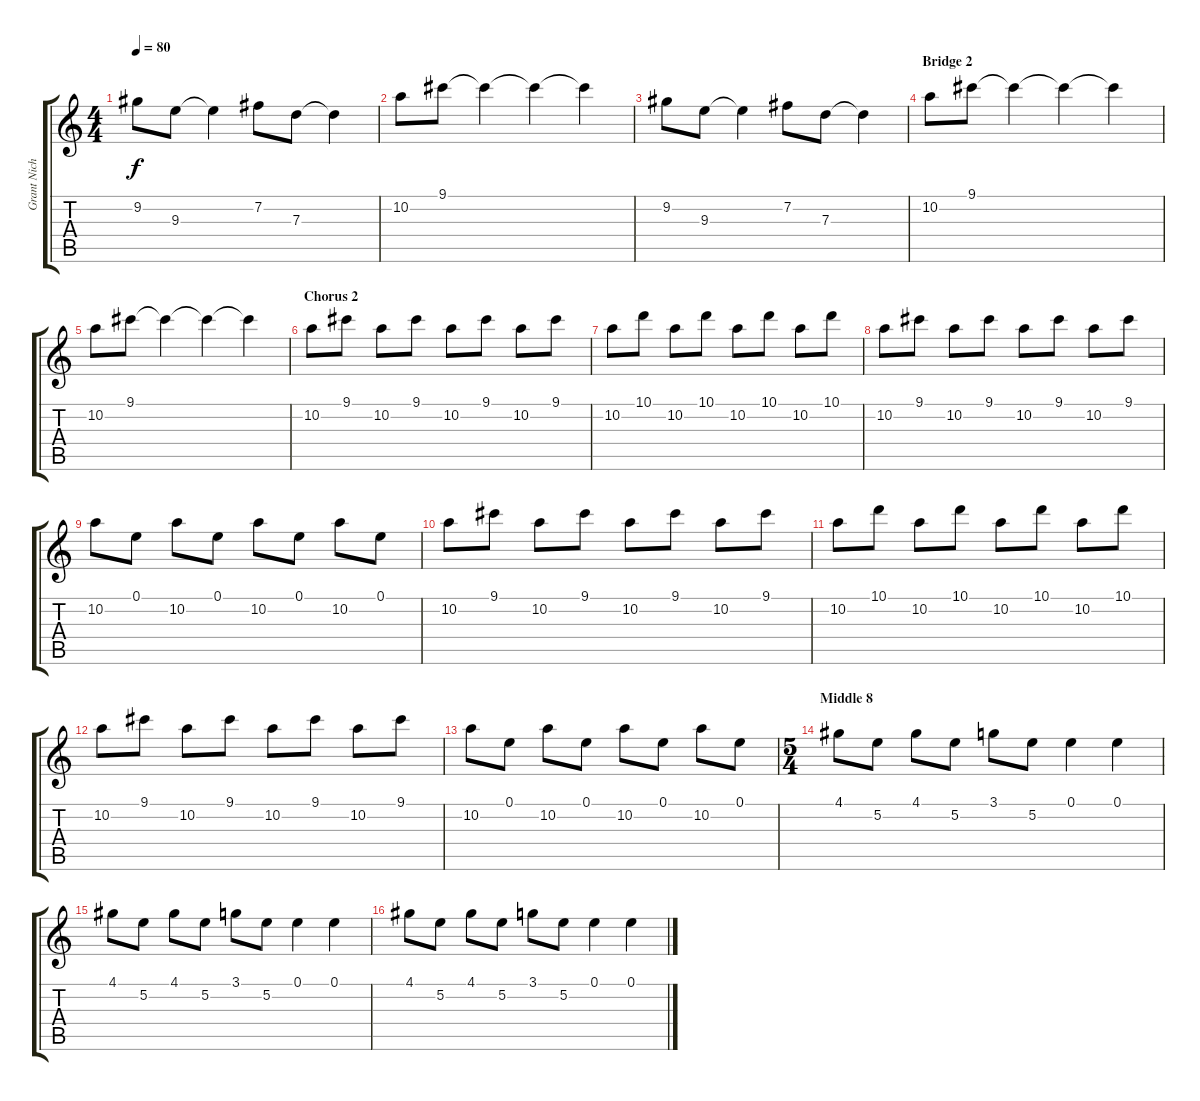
\track ("Grant Nicholas (Lead Guitar)" "Grant Nich") {instrument acousticguitarnylon}
\staff {score tabs}
\tuning (E4 B3 G3 D3 A2 E2) {hide}
\ts (4 4)
\tempo 80
\clef g2
\ks c
9.2.8{dy f} 9.3.8 9.3{t}.4 7.2.8 7.3.8 7.3{t}.4 |
10.2.8 9.1.8 9.1{t}.4 9.1{t}.4 9.1{t}.4 |
9.2.8 9.3.8 9.3{t}.4 7.2.8 7.3.8 7.3{t}.4 |
\section ("" "Bridge 2")
10.2.8 9.1.8 9.1{t}.4 9.1{t}.4 9.1{t}.4 |
10.2.8 9.1.8 9.1{t}.4 9.1{t}.4 9.1{t}.4 |
\section ("" "Chorus 2")
10.2.8 9.1.8 10.2.8 9.1.8 10.2.8 9.1.8 10.2.8 9.1.8 |
10.2.8 10.1.8 10.2.8 10.1.8 10.2.8 10.1.8 10.2.8 10.1.8 |
10.2.8 9.1.8 10.2.8 9.1.8 10.2.8 9.1.8 10.2.8 9.1.8 |
10.2.8 0.1.8 10.2.8 0.1.8 10.2.8 0.1.8 10.2.8 0.1.8 |
10.2.8 9.1.8 10.2.8 9.1.8 10.2.8 9.1.8 10.2.8 9.1.8 |
10.2.8 10.1.8 10.2.8 10.1.8 10.2.8 10.1.8 10.2.8 10.1.8 |
10.2.8 9.1.8 10.2.8 9.1.8 10.2.8 9.1.8 10.2.8 9.1.8 |
10.2.8 0.1.8 10.2.8 0.1.8 10.2.8 0.1.8 10.2.8 0.1.8 |
\ts (5 4)
\section ("" "Middle 8")
4.1.8 5.2.8 4.1.8 5.2.8 3.1.8 5.2.8 0.1.4 0.1.4 |
4.1.8 5.2.8 4.1.8 5.2.8 3.1.8 5.2.8 0.1.4 0.1.4 |
4.1.8 5.2.8 4.1.8 5.2.8 3.1.8 5.2.8 0.1.4 0.1.4
